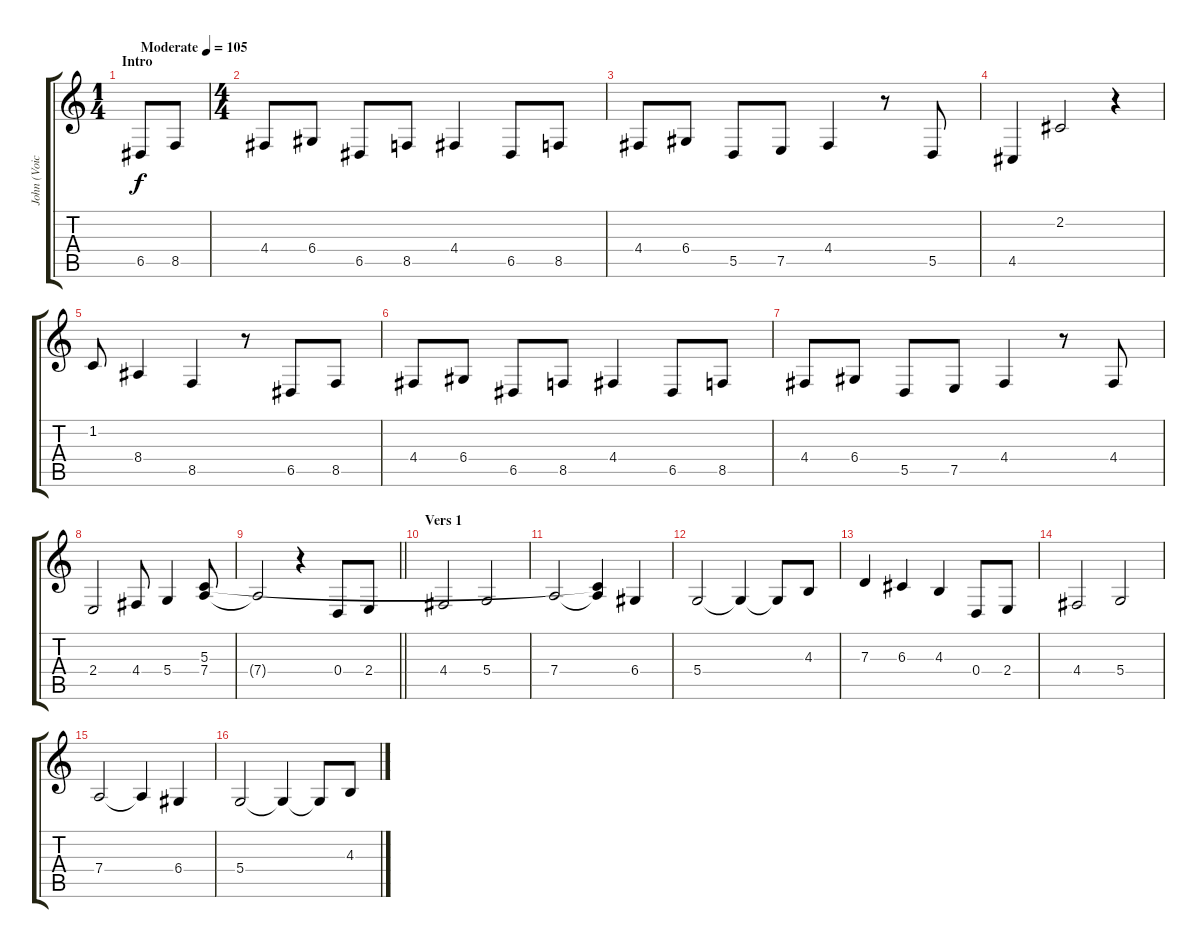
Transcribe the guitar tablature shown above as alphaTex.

\track ("John (Voice)" "John (Voic") {instrument altosax}
\staff {score tabs}
\tuning (E4 B3 G3 D3 A2 E2) {hide}
\ts (1 4)
\section ("" "Intro")
\tempo (105 "Moderate")
\clef g2
\ks c
6.5.8{dy f instrument altosax} 8.5.8 |
\ts (4 4)
4.4.8 6.4.8 6.5.8 8.5.8 4.4.4 6.5.8 8.5.8 |
4.4.8 6.4.8 5.5.8 7.5.8 4.4.4 r.8 5.5.8 |
4.5.4 2.2.2 r.4 |
1.2.8 8.4.4 8.5.4 r.8 6.5.8 8.5.8 |
4.4.8 6.4.8 6.5.8 8.5.8 4.4.4 6.5.8 8.5.8 |
4.4.8 6.4.8 5.5.8 7.5.8 4.4.4 r.8 4.4.8 |
2.4.2 4.4.8 5.4.4 (5.3 7.4).8 |
\barLineRight lightlight
7.4{t}.2 r.4 0.4.8 2.4.8 |
\section ("" "Vers 1")
4.4.2 5.4.2 |
7.4.2 (5.3{t} 7.4{t}).4 6.4.4 |
5.4.2 5.4{t}.4 5.4{t}.8 4.3.8 |
7.3.4 6.3.4 4.3.4 0.4.8 2.4.8 |
4.4.2 5.4.2 |
7.4.2 7.4{t}.4 6.4.4 |
5.4.2 5.4{t}.4 5.4{t}.8 4.3.8
